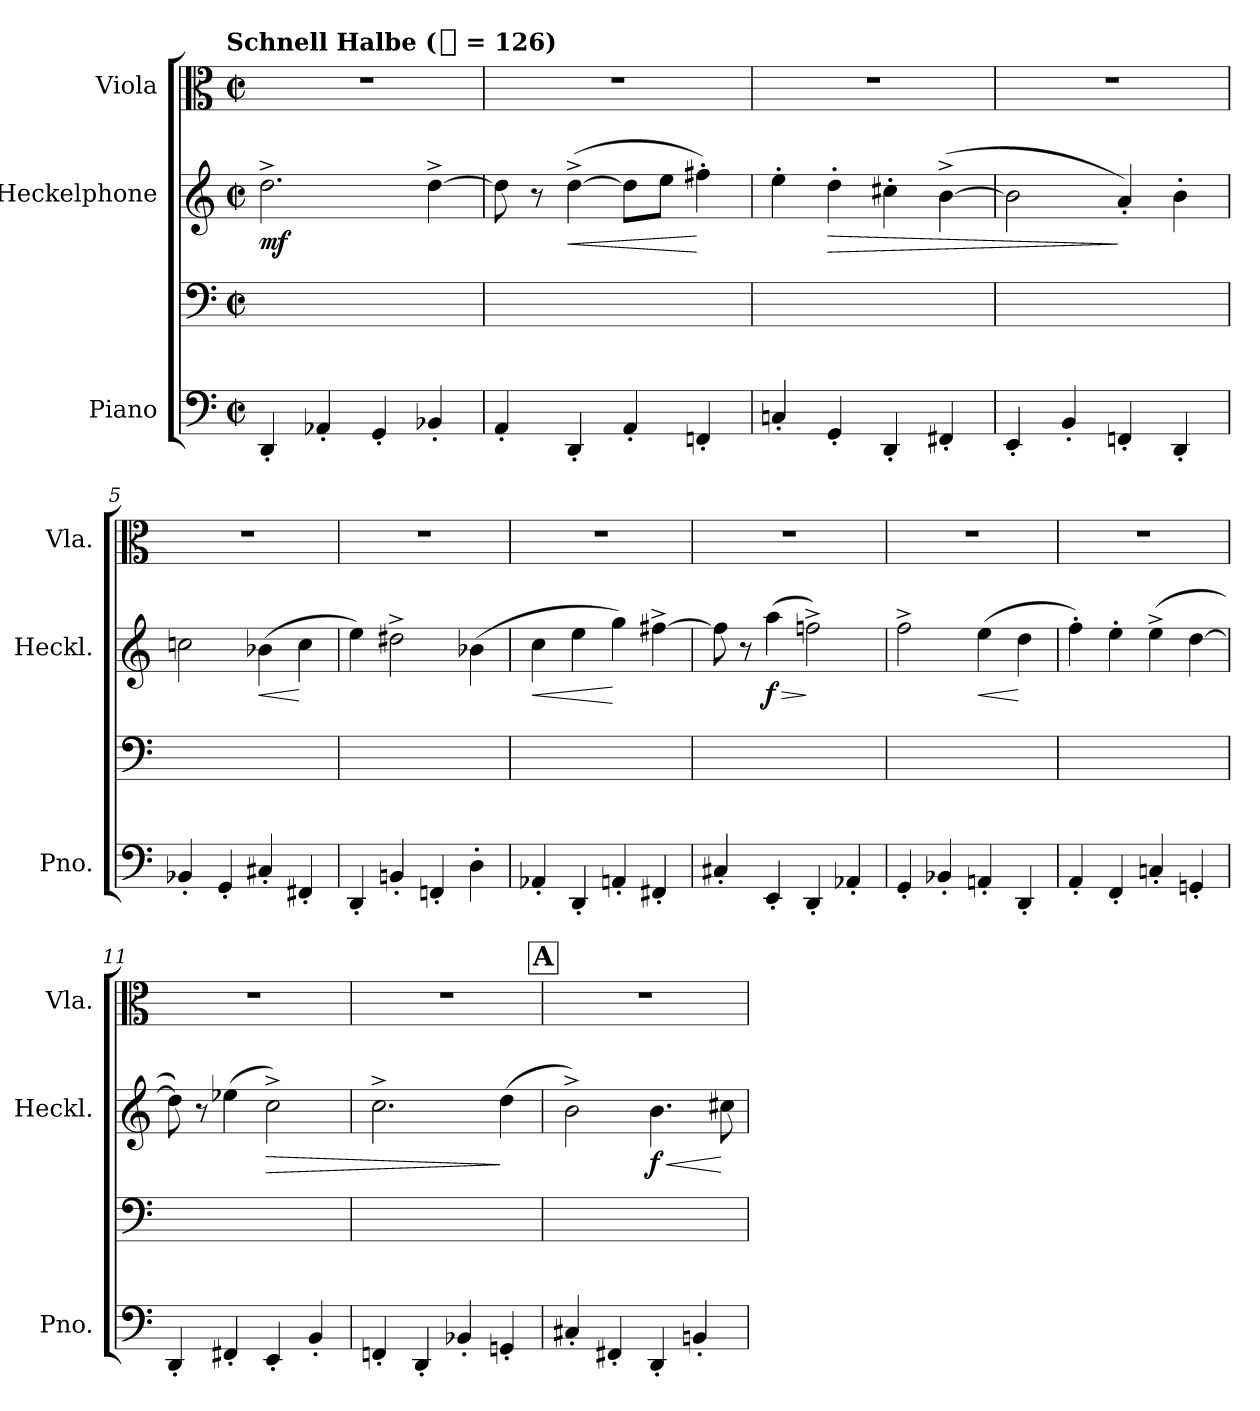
**kern	**kern	**kern	**dynam	**kern
*part3	*part3	*part2	*part2	*part1
*staff4	*staff3	*staff2	*staff2	*staff1
*I"Piano	*	*I"Heckelphone	*	*I"Viola
*I'Pno.	*	*I'Heckl.	*	*I'Vla.
*clefF4	*clefF4	*clefG2	*	*clefC3
*	*	*ITrd7c12	*	*
*k[]	*k[]	*k[]	*	*k[]
!!LO:TX:omd:t=Schnell Halbe ([half] = 126)
*M2/2	*M2/2	*M2/2	*	*M2/2
*met(c|)	*met(c|)	*met(c|)	*	*met(c|)
*MM252	*MM252	*MM252	*	*MM252
=1	=1	=1	=1	=1
4DD'	4ryy	2.d^	mf	1r
4AA-X'	4ryy	.	.	.
4GG'	4ryy	.	.	.
4BB-X'	4ryy	[4d^	.	.
=2	=2	=2	=2	=2
4AA'	4ryy	8d]	.	1r
.	.	8r	.	.
!	!	!	!LO:HP:b	!
4DD'	4ryy	([4d^	<	.
4AA'	4ryy	8dL]	.	.
.	.	8eJ	.	.
4FFn'	4ryy	4f#X')	[	.
=3	=3	=3	=3	=3
4Cn'	4ryy	4e'	.	1r
!	!	!	!LO:HP:b	!
4GG'	4ryy	4d'	>	.
4DD'	4ryy	4c#X'	.	.
4FF#X'	4ryy	([4B^	.	.
=4	=4	=4	=4	=4
4EE'	4ryy	2B]	.	1r
4BB'	4ryy	.	.	.
4FFn'	4ryy	4A')	]	.
4DD'	4ryy	4B'	.	.
=5	=5	=5	=5	=5
4BB-X'	4ryy	2cn	.	1r
4GG'	4ryy	.	.	.
!	!	!	!LO:HP:b	!
4C#X'	4ryy	(4B-X	<	.
4FF#X'	4ryy	4c	[	.
=6	=6	=6	=6	=6
4DD'	4ryy	4e)	.	1r
4BBn'	4ryy	2d#X^	.	.
4FFn'	4ryy	.	.	.
4D'	4ryy	(4B-X	.	.
=7	=7	=7	=7	=7
!	!	!	!LO:HP:b	!
4AA-X'	4ryy	4c	<	1r
4DD'	4ryy	4e	.	.
4AAn'	4ryy	4g)	[	.
4FF#X'	4ryy	[4f#X^	.	.
=8	=8	=8	=8	=8
4C#X'	4ryy	8f#]	.	1r
.	.	8r	.	.
!	!	!	!LO:HP:b	!
4EE'	4ryy	(4a	> f	.
4DD'	4ryy	2fn^)	]	.
4AA-X'	4ryy	.	.	.
=9	=9	=9	=9	=9
4GG'	4ryy	2f^	.	1r
4BB-X'	4ryy	.	.	.
!	!	!	!LO:HP:b	!
4AAn'	4ryy	(4e	<	.
4DD'	4ryy	4d	[	.
=10	=10	=10	=10	=10
4AA'	4ryy	4f')	.	1r
4FF'	4ryy	4e'	.	.
4Cn'	4ryy	(4e^	.	.
4GGn'	4ryy	[4d	.	.
=11	=11	=11	=11	=11
4DD'	4ryy	8d])	.	1r
.	.	8r	.	.
4FF#X'	4ryy	(4e-X	.	.
!	!	!	!LO:HP:b	!
4EE'	4ryy	2c^)	>	.
4BB'	4ryy	.	.	.
=12	=12	=12	=12	=12
4FFn'	4ryy	2.c^	.	1r
4DD'	4ryy	.	.	.
4BB-X'	4ryy	.	.	.
4GGn'	4ryy	(4d	]	.
!!LO:REH:place=s1:t=A
=13	=13	=13	=13	=13
4C#X'	4ryy	2B^)	.	1r
4FF#X'	4ryy	.	.	.
!	!	!	!LO:HP:b	!
4DD'	4ryy	4.B	< f	.
4BBn'	4ryy	.	.	.
.	.	8c#X	[	.
=	=	=	=	=
*-	*-	*-	*-	*-
